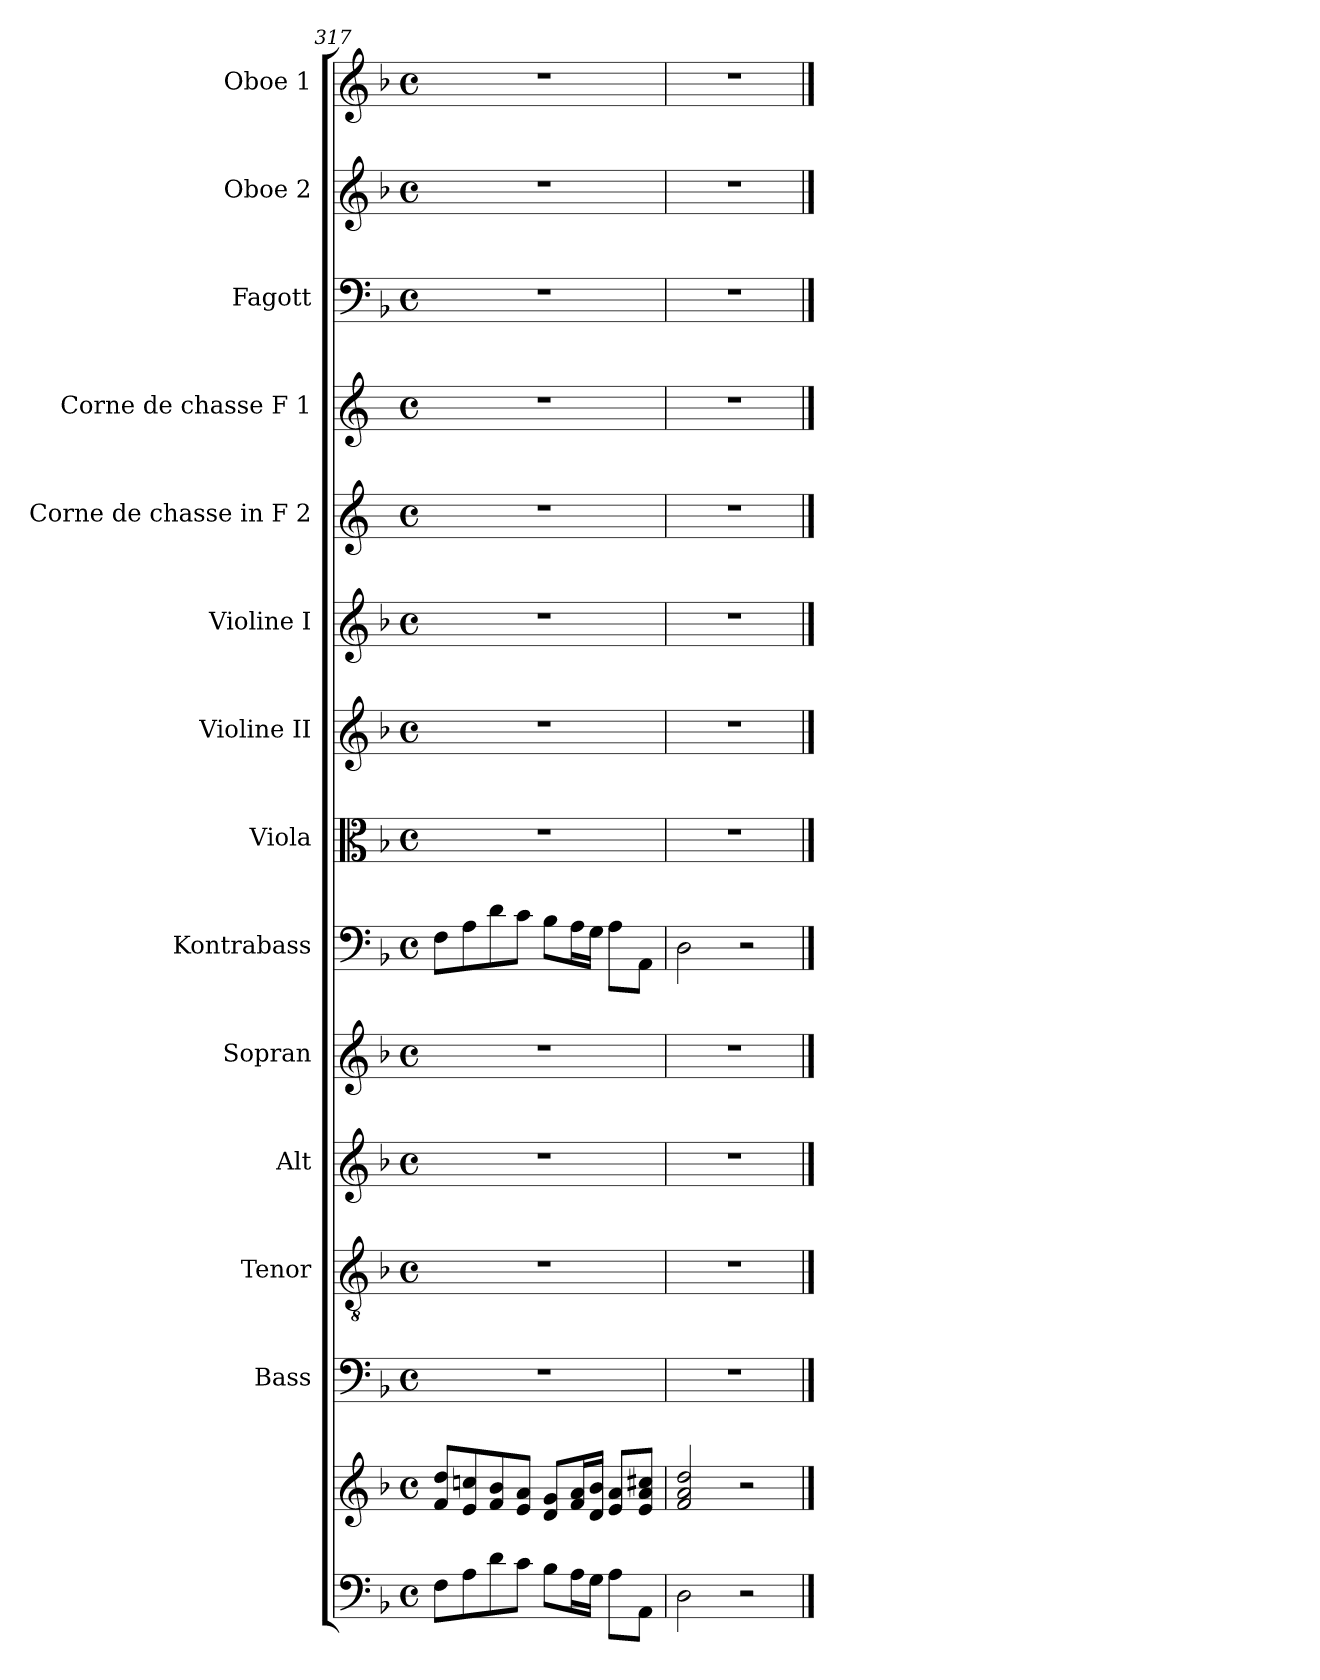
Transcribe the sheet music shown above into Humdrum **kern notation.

**kern	**kern	**kern	**kern	**kern	**kern	**kern	**kern	**kern	**kern	**kern	**kern	**kern	**kern	**kern
*part14	*part14	*part13	*part12	*part11	*part10	*part9	*part8	*part7	*part6	*part5	*part4	*part3	*part2	*part1
*staff15	*staff14	*staff13	*staff12	*staff11	*staff10	*staff9	*staff8	*staff7	*staff6	*staff5	*staff4	*staff3	*staff2	*staff1
*	*	*I"Bass	*I"Tenor	*I"Alt	*I"Sopran	*I"Kontrabass	*I"Viola	*I"Violine II	*I"Violine I	*I"Corne de chasse in F 2	*I"Corne de chasse F 1	*I"Fagott	*I"Oboe 2	*I"Oboe 1
*	*	*I'B.	*I'T.	*I'A.	*I'S.	*I'Kb.	*I'Vla.	*I'Vl. II	*I'Vl. I	*	*	*I'Fg.	*I'Ob. 2	*I'Ob. 1
*clefF4	*clefG2	*clefF4	*clefGv2	*clefG2	*clefG2	*clefF4	*clefC3	*clefG2	*clefG2	*clefG2	*clefG2	*clefF4	*clefG2	*clefG2
*	*	*	*	*	*	*ITrd7c12	*	*	*	*ITrd4c7	*ITrd4c7	*	*	*
*k[b-]	*k[b-]	*k[b-]	*k[b-]	*k[b-]	*k[b-]	*k[b-]	*k[b-]	*k[b-]	*k[b-]	*k[b-]	*k[b-]	*k[b-]	*k[b-]	*k[b-]
*F:	*F:	*F:	*F:	*F:	*F:	*F:	*F:	*F:	*F:	*F:	*F:	*F:	*F:	*F:
*M4/4	*M4/4	*M4/4	*M4/4	*M4/4	*M4/4	*M4/4	*M4/4	*M4/4	*M4/4	*M4/4	*M4/4	*M4/4	*M4/4	*M4/4
*met(c)	*met(c)	*met(c)	*met(c)	*met(c)	*met(c)	*met(c)	*met(c)	*met(c)	*met(c)	*met(c)	*met(c)	*met(c)	*met(c)	*met(c)
=317	=317	=317	=317	=317	=317	=317	=317	=317	=317	=317	=317	=317	=317	=317
8F\L	8f/ 8dd/L	1r	1r	1r	1r	8FF\L	1r	1r	1r	1r	1r	1r	1r	1r
8A\	8e/ 8ccn/	.	.	.	.	8AA\	.	.	.	.	.	.	.	.
8d\	8f/ 8b-/	.	.	.	.	8D\	.	.	.	.	.	.	.	.
8c\J	8e/ 8a/J	.	.	.	.	8C\J	.	.	.	.	.	.	.	.
8B-\L	8d/ 8g/L	.	.	.	.	8BB-\L	.	.	.	.	.	.	.	.
16A\L	16f/ 16a/L	.	.	.	.	16AA\L	.	.	.	.	.	.	.	.
16G\JJ	16d/ 16b-/JJ	.	.	.	.	16GG\JJ	.	.	.	.	.	.	.	.
8A\L	8e/ 8a/L	.	.	.	.	8AA\L	.	.	.	.	.	.	.	.
8AA\J	8e/ 8a/ 8cc#X/J	.	.	.	.	8AAA\J	.	.	.	.	.	.	.	.
=318	=318	=318	=318	=318	=318	=318	=318	=318	=318	=318	=318	=318	=318	=318
2D\	2f/ 2a/ 2dd/	1r	1r	1r	1r	2DD\	1r	1r	1r	1r	1r	1r	1r	1r
2r	2r	.	.	.	.	2r	.	.	.	.	.	.	.	.
==	==	==	==	==	==	==	==	==	==	==	==	==	==	==
*-	*-	*-	*-	*-	*-	*-	*-	*-	*-	*-	*-	*-	*-	*-
